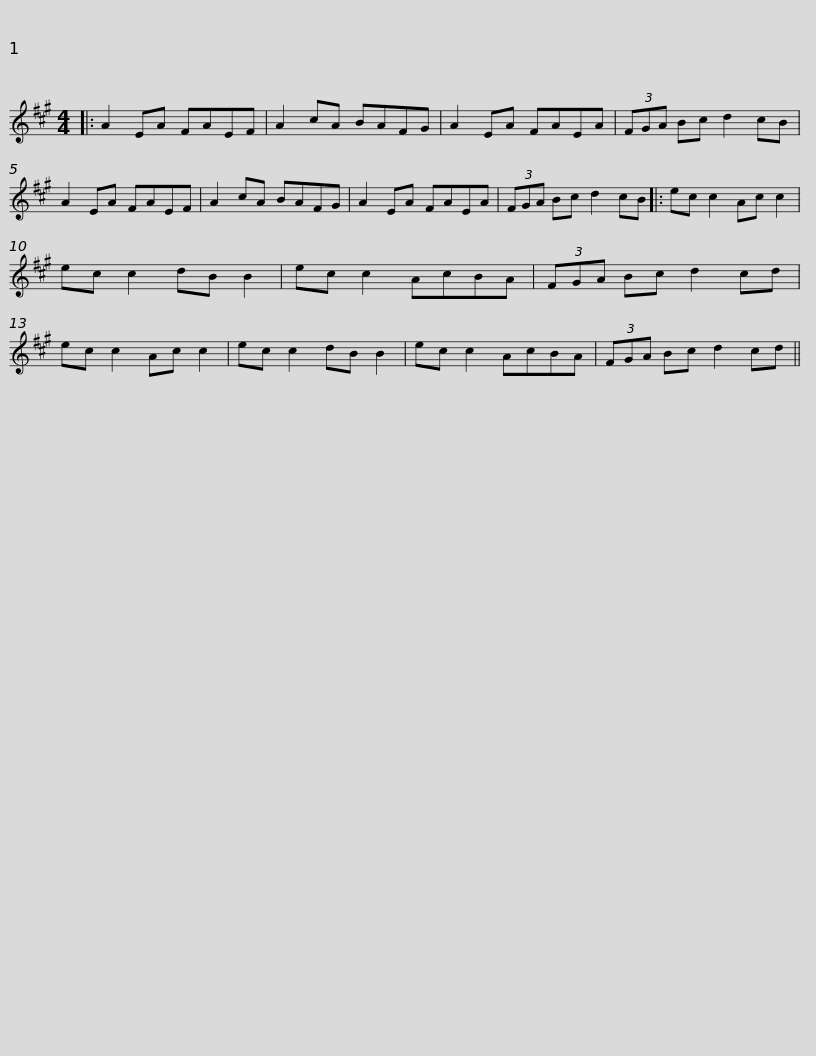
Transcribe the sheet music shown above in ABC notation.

X:1
L:1/8
M:4/4
I:linebreak $
K:A
V:1 treble
V:1
|: A2 EA FAEF | A2 cA BAFG | A2 EA FAEA | (3FGA Bc d2 cB | A2 EA FAEF | %5
 A2 cA BAFG |$ A2 EA FAEA | (3FGA Bc d2 cB |: ec c2 Ac c2 | ec c2 dB B2 | %10
 ec c2 AcBA | (3FGA Bc d2 cd |$ ec c2 Ac c2 | ec c2 dB B2 | ec c2 AcBA | %15
 (3FGA Bc d2 cd || %16
